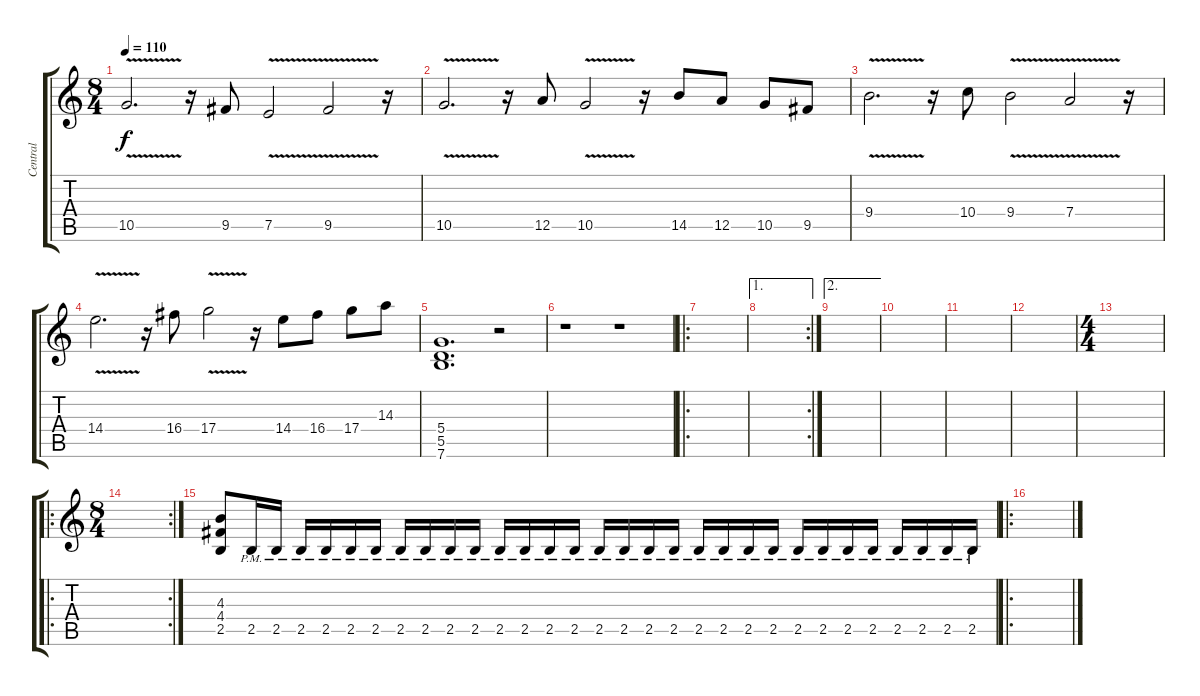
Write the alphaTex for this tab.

\track ("Central" "Central") {instrument overdrivenguitar}
\staff {score tabs}
\tuning (E4 B3 G3 D3 A2 E2) {hide}
\ts (8 4)
\tempo 110
\clef g2
\ks c
10.5{v}.2{d dy f instrument overdrivenguitar} r.16 9.5.8 7.5{v}.2 9.5{v}.2 r.16 |
10.5{v}.2{d} r.16 12.5.8 10.5{v}.2 r.16 14.5.8 12.5.8 10.5.8 9.5.8 |
9.4{v}.2{d} r.16 10.4.8 9.4{v}.2 7.4{v}.2 r.16 |
14.4{v}.2{d} r.16 16.4.8 17.4{v}.2 r.16 14.4.8 16.4.8 17.4.8 14.3.8 |
(5.4 5.5 7.6).1{d volume 0} r.2 |
r.1 r.1 |
\ro
|
\ae 1
\rc 2
|
\ae 2
|
|
|
|
\ts (4 4)
|
\ro
\rc 2
\ts (8 4)
|
(4.3 4.4 2.5).8 2.5{pm}.16 2.5{pm}.16 2.5{pm}.16 2.5{pm}.16 2.5{pm}.16 2.5{pm}.16 2.5{pm}.16 2.5{pm}.16 2.5{pm}.16 2.5{pm}.16 2.5{pm}.16 2.5{pm}.16 2.5{pm}.16 2.5{pm}.16 2.5{pm}.16 2.5{pm}.16 2.5{pm}.16 2.5{pm}.16 2.5{pm}.16 2.5{pm}.16 2.5{pm}.16 2.5{pm}.16 2.5{pm}.16 2.5{pm}.16 2.5{pm}.16 2.5{pm}.16 2.5{pm}.16 2.5{pm}.16 2.5{pm}.16 2.5{pm}.16 |
\ro
